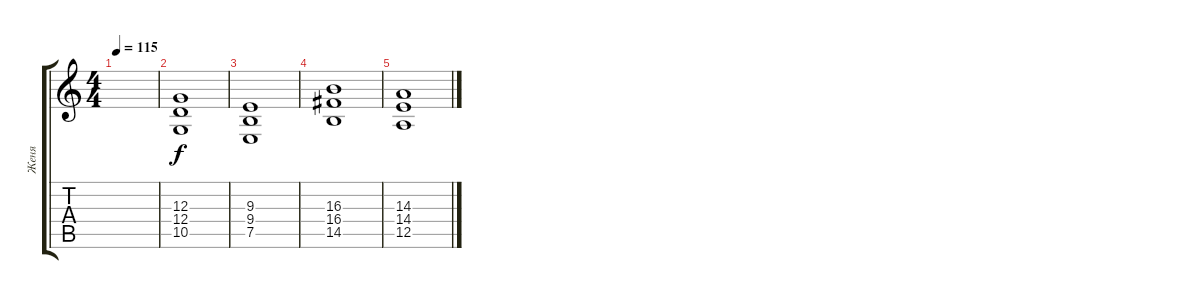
\track ("Женя" "Женя") {instrument pad8sweep}
\staff {score tabs}
\tuning (E4 B3 G3 D3 A2 E2) {hide}
\ts (4 4)
\tempo 115
\clef g2
\ks c
|
(12.3 12.4 10.5).1 |
(9.3 9.4 7.5).1 |
(16.3 16.4 14.5).1 |
(14.3 14.4 12.5).1
